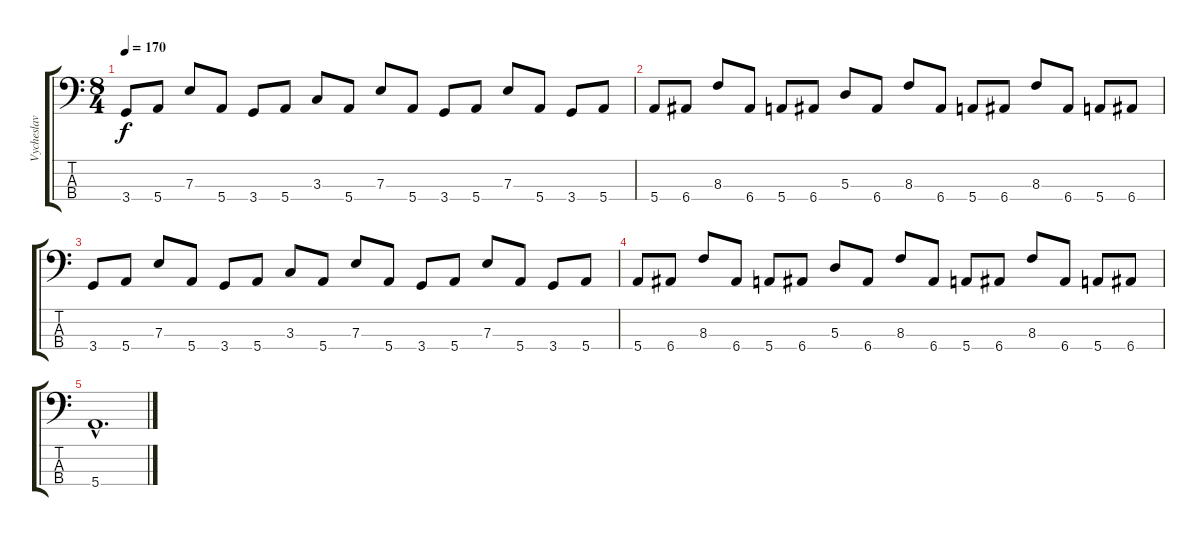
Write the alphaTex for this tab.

\track ("Vycheslav Semikin bass" "Vycheslav ") {instrument slapbass1}
\staff {score tabs}
\tuning (G2 D2 A1 E1) {hide}
\ts (8 4)
\tempo 170
\clef f4
\ks c
3.4.8{dy f} 5.4.8 7.3.8 5.4.8 3.4.8 5.4.8 3.3.8 5.4.8 7.3.8 5.4.8 3.4.8 5.4.8 7.3.8 5.4.8 3.4.8 5.4.8 |
5.4.8 6.4.8 8.3.8 6.4.8 5.4.8 6.4.8 5.3.8 6.4.8 8.3.8 6.4.8 5.4.8 6.4.8 8.3.8 6.4.8 5.4.8 6.4.8 |
3.4.8 5.4.8 7.3.8 5.4.8 3.4.8 5.4.8 3.3.8 5.4.8 7.3.8 5.4.8 3.4.8 5.4.8 7.3.8 5.4.8 3.4.8 5.4.8 |
5.4.8 6.4.8 8.3.8 6.4.8 5.4.8 6.4.8 5.3.8 6.4.8 8.3.8 6.4.8 5.4.8 6.4.8 8.3.8 6.4.8 5.4.8 6.4.8 |
5.4{hac}.1{d}
